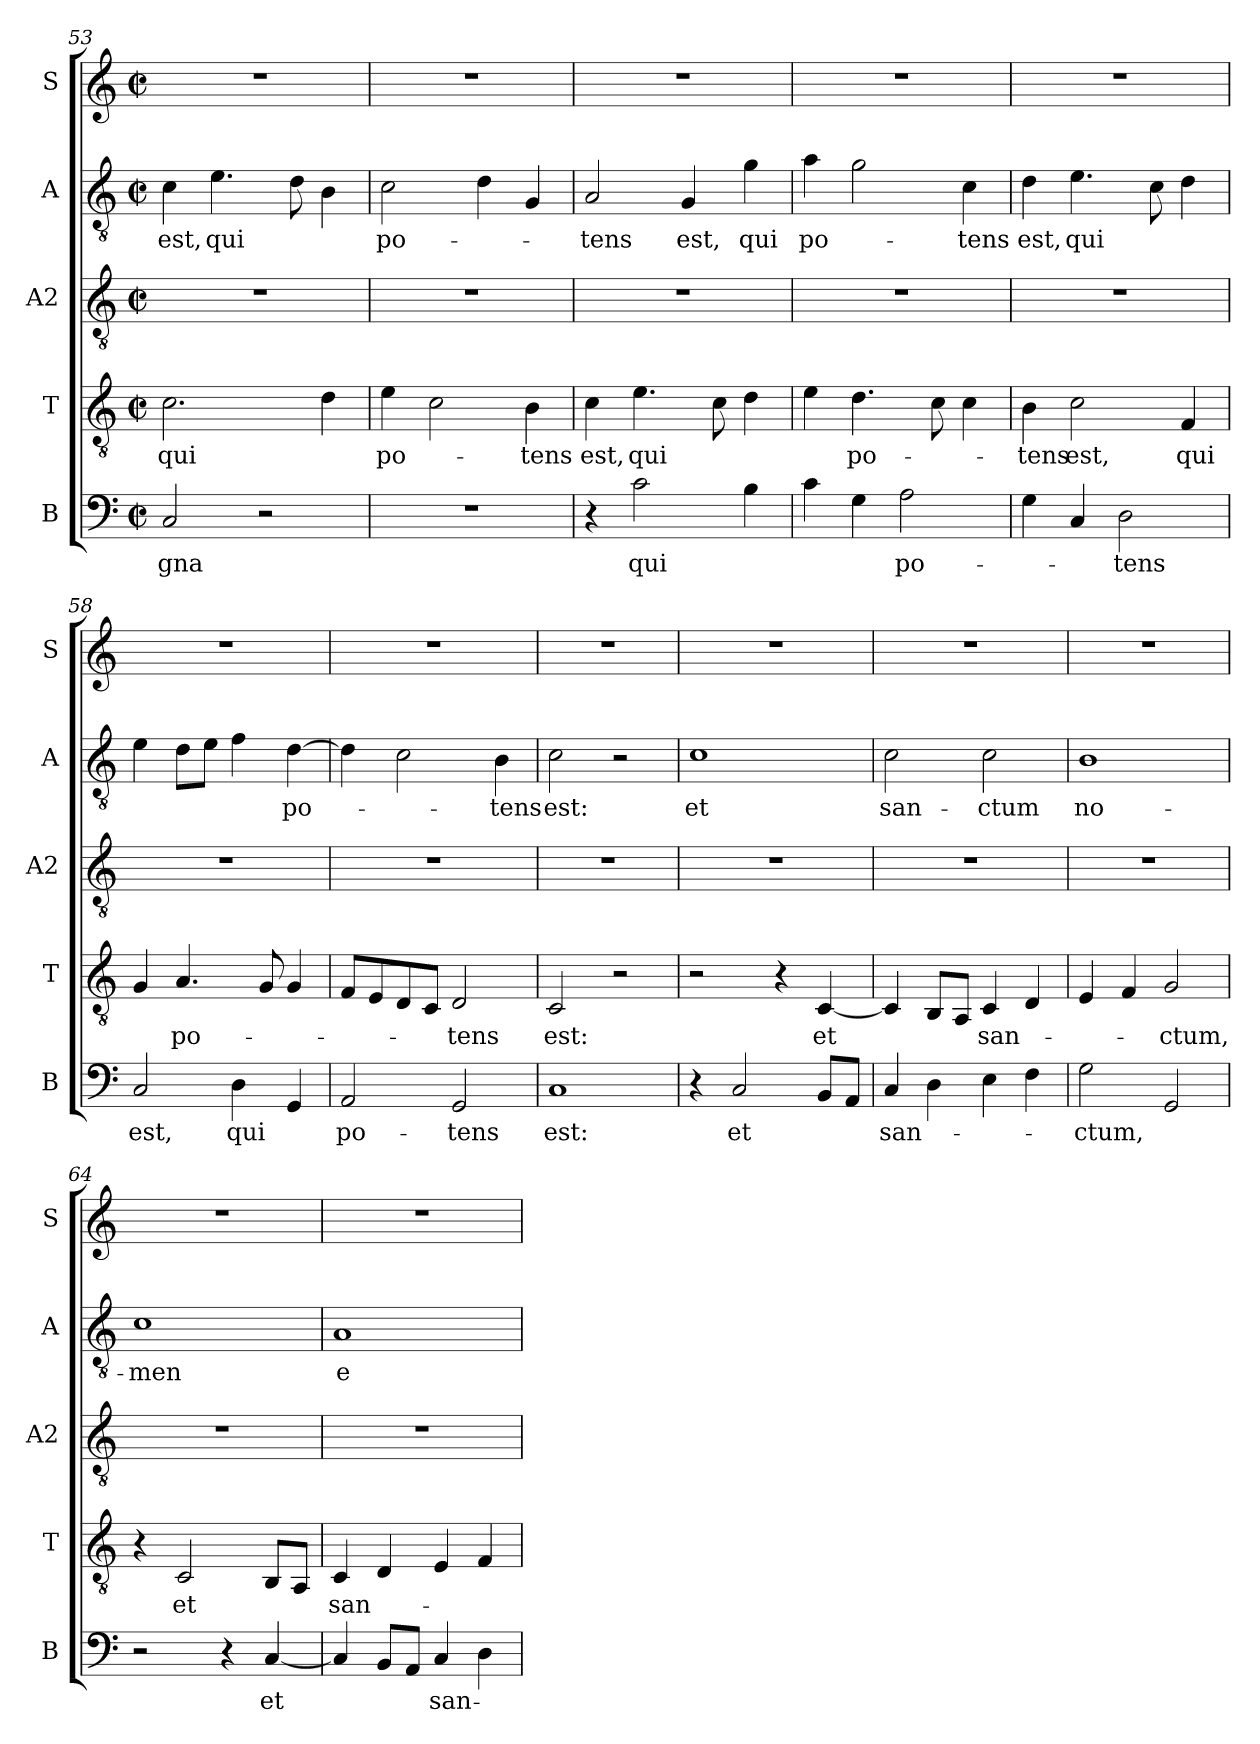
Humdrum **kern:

**kern	**text	**kern	**text	**kern	**kern	**text	**kern
*part5	*part5	*part4	*part4	*part3	*part2	*part2	*part1
*staff5	*staff5	*staff4	*staff4	*staff3	*staff2	*staff2	*staff1
*I"B	*	*I"T	*	*I"A2	*I"A	*	*I"S
*I'B	*	*I'T	*	*I'A2	*I'A	*	*I'S
!!LO:LB:g=z
*clefF4	*	*clefGv2	*	*clefGv2	*clefGv2	*	*clefG2
*k[]	*	*k[]	*	*k[]	*k[]	*	*k[]
*M2/2	*	*M2/2	*	*M2/2	*M2/2	*	*M2/2
*met(c|)	*	*met(c|)	*	*met(c|)	*met(c|)	*	*met(c|)
=53	=53	=53	=53	=53	=53	=53	=53
!	!LO:LY:b	!	!LO:LY:b	!	!	!LO:LY:b	!
2C/	-gna	2.c\	qui	1r	4c\	est,	1r
!	!	!	!	!	!	!LO:LY:b	!
.	.	.	.	.	4.e\	qui	.
2r	.	.	.	.	.	.	.
.	.	.	.	.	8d\	.	.
.	.	4d\	.	.	4B\	.	.
=54	=54	=54	=54	=54	=54	=54	=54
!	!	!	!LO:LY:b	!	!	!LO:LY:b	!
1r	.	4e\	po-	1r	2c\	po-	1r
.	.	2c\	.	.	.	.	.
.	.	.	.	.	4d\	.	.
!	!	!	!LO:LY:b	!	!	!	!
.	.	4B\	-tens	.	4G/	.	.
=55	=55	=55	=55	=55	=55	=55	=55
!	!	!	!LO:LY:b	!	!	!LO:LY:b	!
4r	.	4c\	est,	1r	2A/	-tens	1r
!	!LO:LY:b	!	!LO:LY:b	!	!	!	!
2c\	qui	4.e\	qui	.	.	.	.
!	!	!	!	!	!	!LO:LY:b	!
.	.	.	.	.	4G/	est,	.
.	.	8c\	.	.	.	.	.
!	!	!	!	!	!	!LO:LY:b	!
4B\	.	4d\	.	.	4g\	qui	.
=56	=56	=56	=56	=56	=56	=56	=56
!	!	!	!	!	!	!LO:LY:b	!
4c\	.	4e\	.	1r	4a\	po-	1r
!	!	!	!LO:LY:b	!	!	!	!
4G\	.	4.d\	po-	.	2g\	.	.
!	!LO:LY:b	!	!	!	!	!	!
2A\	-po-	.	.	.	.	.	.
.	.	8c\	.	.	.	.	.
!	!	!	!	!	!	!LO:LY:b	!
.	.	4c\	.	.	4c\	-tens	.
=57	=57	=57	=57	=57	=57	=57	=57
!	!	!	!LO:LY:b	!	!	!LO:LY:b	!
4G\	.	4B\	-tens	1r	4d\	est,	1r
!	!	!	!LO:LY:b	!	!	!LO:LY:b	!
4C/	.	2c\	est,	.	4.e\	qui	.
!	!LO:LY:b	!	!	!	!	!	!
2D\	-tens	.	.	.	.	.	.
.	.	.	.	.	8c\	.	.
!	!	!	!LO:LY:b	!	!	!	!
.	.	4F/	qui	.	4d\	.	.
!!LO:LB:g=z
=58	=58	=58	=58	=58	=58	=58	=58
!	!LO:LY:b	!	!	!	!	!	!
2C/	est,	4G/	.	1r	4e\	.	1r
!	!	!	!LO:LY:b	!	!	!	!
.	.	4.A/	po-	.	8d\L	.	.
.	.	.	.	.	8e\J	.	.
!	!LO:LY:b	!	!	!	!	!	!
4D\	qui	.	.	.	4f\	.	.
.	.	8G/	.	.	.	.	.
!	!	!	!	!	!	!LO:LY:b	!
4GG/	.	4G/	.	.	[4d\	po-	.
=59	=59	=59	=59	=59	=59	=59	=59
!	!LO:LY:b	!	!	!	!	!	!
2AA/	po-	8F/L	.	1r	4d\]	.	1r
.	.	8E/	.	.	.	.	.
.	.	8D/	.	.	2c\	.	.
.	.	8C/J	.	.	.	.	.
!	!LO:LY:b	!	!LO:LY:b	!	!	!	!
2GG/	-tens	2D/	-tens	.	.	.	.
!	!	!	!	!	!	!LO:LY:b	!
.	.	.	.	.	4B\	-tens	.
=60	=60	=60	=60	=60	=60	=60	=60
!	!LO:LY:b	!	!LO:LY:b	!	!	!LO:LY:b	!
1C	est:	2C/	est:	1r	2c\	est:	1r
.	.	2r	.	.	2r	.	.
=61	=61	=61	=61	=61	=61	=61	=61
!	!	!	!	!	!	!LO:LY:b	!
4r	.	2r	.	1r	1c	et	1r
!	!LO:LY:b	!	!	!	!	!	!
2C/	et	.	.	.	.	.	.
.	.	4r	.	.	.	.	.
!	!	!	!LO:LY:b	!	!	!	!
8BB/L	.	[4C/	et	.	.	.	.
8AA/J	.	.	.	.	.	.	.
=62	=62	=62	=62	=62	=62	=62	=62
!	!LO:LY:b	!	!	!	!	!LO:LY:b	!
4C/	san-	4C/]	.	1r	2c\	san-	1r
4D\	.	8BB/L	.	.	.	.	.
.	.	8AA/J	.	.	.	.	.
!	!	!	!LO:LY:b	!	!	!LO:LY:b	!
4E\	.	4C/	san-	.	2c\	-ctum	.
4F\	.	4D/	.	.	.	.	.
=63	=63	=63	=63	=63	=63	=63	=63
!	!LO:LY:b	!	!	!	!	!LO:LY:b	!
2G\	ctum,	4E/	.	1r	1B	no-	1r
.	.	4F/	.	.	.	.	.
!	!	!	!LO:LY:b	!	!	!	!
2GG/	.	2G/	-ctum,	.	.	.	.
!!LO:LB:g=z
=64	=64	=64	=64	=64	=64	=64	=64
!	!	!	!	!	!	!LO:LY:b	!
2r	.	4r	.	1r	1c	-men	1r
!	!	!	!LO:LY:b	!	!	!	!
.	.	2C/	et	.	.	.	.
4r	.	.	.	.	.	.	.
!	!LO:LY:b	!	!	!	!	!	!
[4C/	et	8BB/L	.	.	.	.	.
.	.	8AA/J	.	.	.	.	.
=65	=65	=65	=65	=65	=65	=65	=65
!	!	!	!LO:LY:b	!	!	!LO:LY:b	!
4C/]	.	4C/	san-	1r	1A	e-	1r
8BB/L	.	4D/	.	.	.	.	.
8AA/J	.	.	.	.	.	.	.
!	!LO:LY:b	!	!	!	!	!	!
4C/	san-	4E/	.	.	.	.	.
4D\	.	4F/	.	.	.	.	.
=	=	=	=	=	=	=	=
*-	*-	*-	*-	*-	*-	*-	*-
